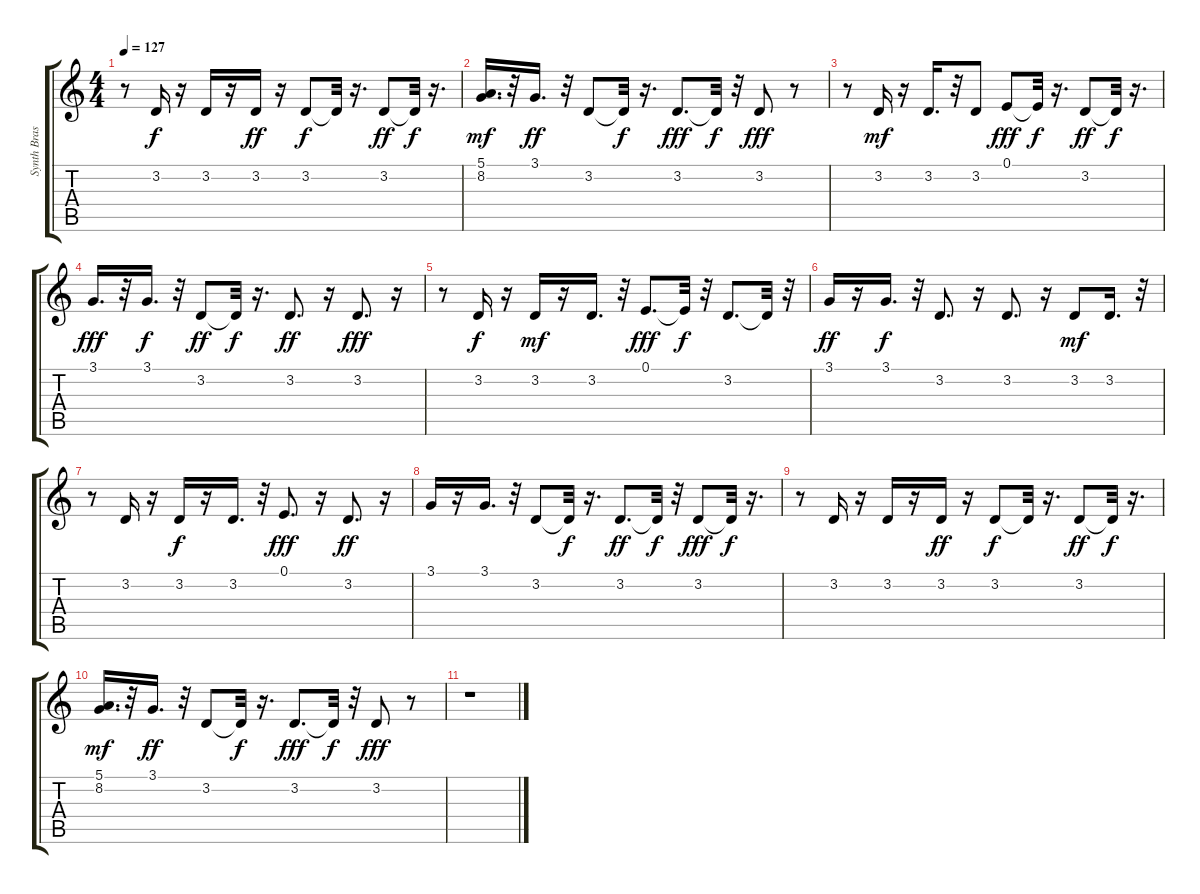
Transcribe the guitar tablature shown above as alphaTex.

\track ("Synth Brass 2" "Synth Bras") {instrument synthbrass2}
\staff {score tabs}
\tuning (E4 B3 G3 D3 A2 E2) {hide}
\ts (4 4)
\tempo 127
\clef g2
\ks c
r.8{dy f} 3.2.16 r.16 3.2.16 r.16 3.2.16{dy ff} r.16 3.2.8{dy f} 3.2{t}.32 r.16{d} 3.2.8{dy ff} 3.2{t}.32{dy f} r.16{d} |
(5.1 8.2).16{d dy mf} r.32 3.1.16{d dy ff} r.32 3.2.8 3.2{t}.32{dy f} r.16{d} 3.2.8{d dy fff} 3.2{t}.32{dy f} r.32 3.2.8{dy fff} r.8 |
r.8 3.2.16{dy mf} r.16 3.2.16{d} r.32 3.2.8 0.1.8{dy fff} 0.1{t}.32{dy f} r.16{d} 3.2.8{dy ff} 3.2{t}.32{dy f} r.16{d} |
3.1.16{d dy fff} r.32 3.1.16{d dy f} r.32 3.2.8{dy ff} 3.2{t}.32{dy f} r.16{d} 3.2.8{d dy ff} r.16 3.2.8{d dy fff} r.16 |
r.8 3.2.16{dy f} r.16 3.2.16{dy mf} r.16 3.2.16{d} r.32 0.1.8{d dy fff} 0.1{t}.32{dy f} r.32 3.2.8{d} 3.2{t}.32 r.32 |
3.1.16{dy ff} r.16 3.1.16{d dy f} r.32 3.2.8{d} r.16 3.2.8{d} r.16 3.2.8{dy mf} 3.2.16{d} r.32 |
r.8 3.2.16 r.16 3.2.16{dy f} r.16 3.2.16{d} r.32 0.1.8{d dy fff} r.16 3.2.8{d dy ff} r.16 |
3.1.16 r.16 3.1.16{d} r.32 3.2.8 3.2{t}.32{dy f} r.16{d} 3.2.8{d dy ff} 3.2{t}.32{dy f} r.32 3.2.8{dy fff} 3.2{t}.32{dy f} r.16{d} |
r.8 3.2.16 r.16 3.2.16 r.16 3.2.16{dy ff} r.16 3.2.8{dy f} 3.2{t}.32 r.16{d} 3.2.8{dy ff} 3.2{t}.32{dy f} r.16{d} |
(5.1 8.2).16{d dy mf} r.32 3.1.16{d dy ff} r.32 3.2.8 3.2{t}.32{dy f} r.16{d} 3.2.8{d dy fff} 3.2{t}.32{dy f} r.32 3.2.8{dy fff} r.8 |
r.1
